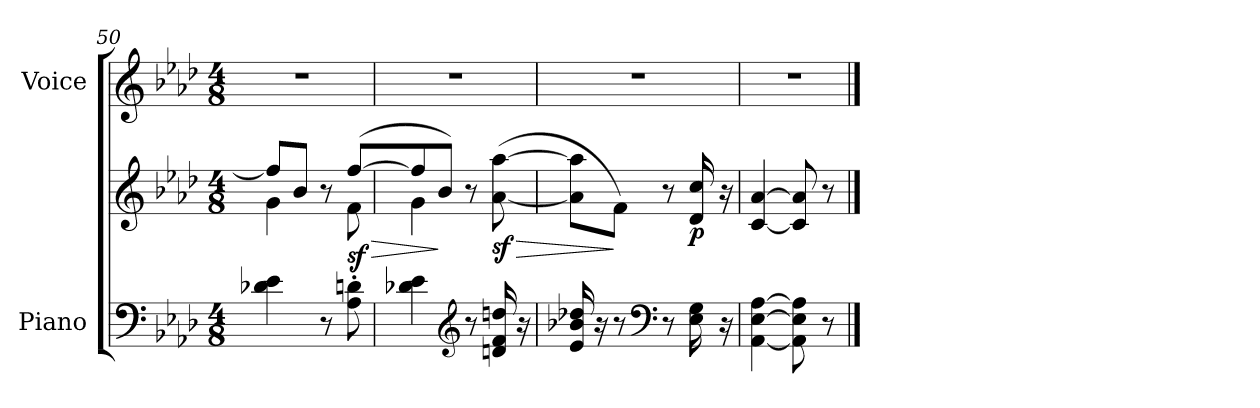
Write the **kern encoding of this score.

**kern	**kern	**dynam	**kern
*part2	*part2	*part2	*part1
*staff3	*staff2	*staff2/3	*staff1
*I"Piano	*	*	*I"Voice
*I'Pno	*	*	*
*clefF4	*clefG2	*	*clefG2
*k[b-e-a-d-]	*k[b-e-a-d-]	*	*k[b-e-a-d-]
*M4/8	*M4/8	*	*M4/8
=50	=50	=50	=50
*	*^	*	*
4d-X\ 4e-\	8ff/]	4g\	.	2r
.	8b-/J	.	.	.
8r	8r	8ryy	.	.
!	!	!	!LO:HP:b	!
!	!	!	!LO:DY:n=1:b	!
8A-\' 8dn\'	(>[8ff/L	8f\	> sf	.
=51	=51	=51	=51	=51
4d-X\ 4e-\	8ff/]	4g\	.	2r
.	8b-/J)	.	]	.
*clefG2	*	*	*	*
8r	8r	4ryy	.	.
!	!	!	!LO:HP:b	!
!	!	!	!LO:DY:n=1:b	!
16dn/ 16f/ 16ddn/	(>[8a-\ [8aa-\	.	> sf	.
16r	.	.	.	.
*	*v	*v	*	*
=52	=52	=52	=52
16e-/ 16b-X/ 16dd-X/	8a-\] 8aa-\]L	.	2r
16r	.	.	.
8r	8f\J)	]	.
*clefF4	*	*	*
8r	8r	.	.
!	!	!LO:DY:b	!
16E-\ 16G\	16d-/ 16cc/	p	.
16r	16r	.	.
=53	=53	=53	=53
[4AA-\ [4E-\ [4A-\	[4c/ [4a-/	.	2r
8AA-\] 8E-\] 8A-\]	8c/] 8a-/]	.	.
8r	8r	.	.
==	==	==	==
*-	*-	*-	*-
